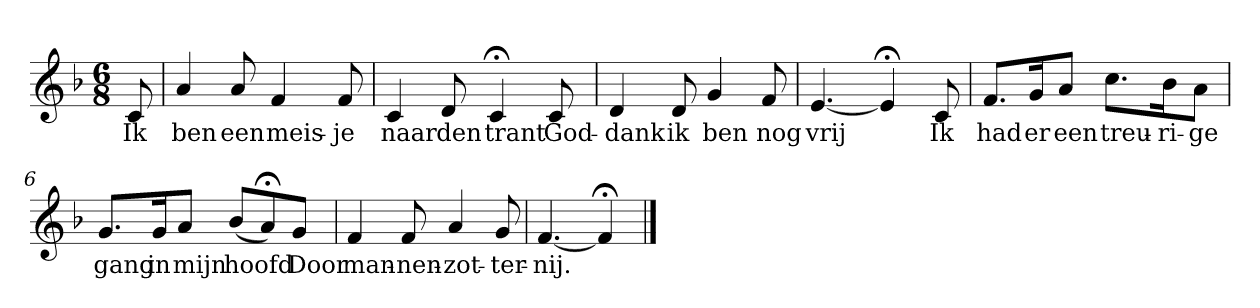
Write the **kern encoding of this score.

**kern	**text
*part1	*part1
*staff1	*staff1
*k[b-]	*
*F:	*
*M6/8	*
*MM120	*
=	=
8c	Ik
=1	=1
4a	ben
8a	een
4f	meis-
8f	-je
=2	=2
4c	naar
8d	den
4c;<	trant
8c	God-
=3	=3
4d	-dank
8d	ik
4g	ben
8f	nog
=4	=4
[4.e	vrij
4e;<]	.
8c	Ik
=5	=5
8.fL	had
16gK	er
8aJ	een
8.ccL	treu-
16b-K	-ri-
8aJ	-ge
=6	=6
8.gL	gang
16gK	in
8aJ	mijn
(8b-L	hoofd
8a;<)	.
8gJ	Door
=7	=7
4f	man-
8f	-nen-
4a	-zot-
8g	-ter-
=8	=8
[4.f	-nij.
4f;<]	.
==	==
*-	*-
